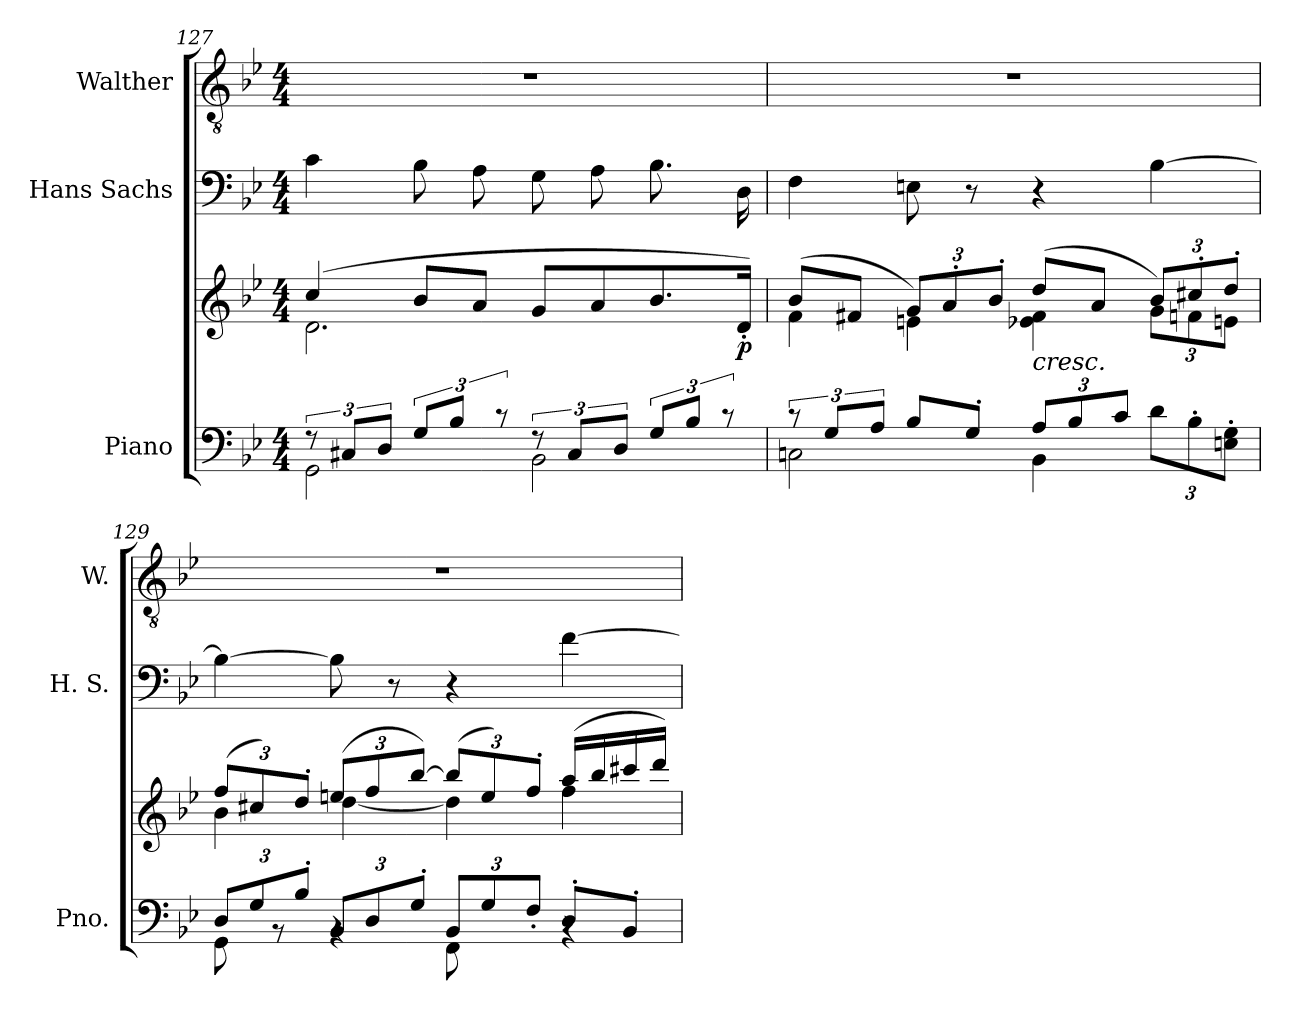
**kern	**kern	**dynam	**kern	**kern
*part3	*part3	*part3	*part2	*part1
*staff4	*staff3	*staff3/4	*staff2	*staff1
*I"Piano	*	*	*I"Hans Sachs	*I"Walther
*I'Pno.	*	*	*I'H. S.	*I'W.
*clefF4	*clefG2	*	*clefF4	*clefGv2
*k[b-e-]	*k[b-e-]	*	*k[b-e-]	*k[b-e-]
*M4/4	*M4/4	*	*M4/4	*M4/4
=127	=127	=127	=127	=127
*^	*^	*	*	*
12r	2GG\	(>4cc/	2.d\	.	4c\	1r
12C#X/L	.	.	.	.	.	.
12D/J	.	.	.	.	.	.
12G/L	.	8b-/L	.	.	8B-\	.
12B-/J	.	.	.	.	.	.
.	.	8a/J	.	.	8A\	.
12r	.	.	.	.	.	.
12r	2BB-\	8g/L	.	.	8G\	.
12C#/L	.	.	.	.	.	.
.	.	8a/	.	.	8A\	.
12D/J	.	.	.	.	.	.
12G/L	.	8.b-/	4ryy	.	8.B-\	.
12B-/J	.	.	.	.	.	.
12r	.	.	.	.	.	.
!	!	!	!	!LO:DY:b	!	!
.	.	16d'/Jk)	.	p	16D\	.
!!LO:PB:g=z
=128	=128	=128	=128	=128	=128	=128
12r	2Cn\	(>8b-/L	4f\	.	4F\	1r
12G/L	.	.	.	.	.	.
.	.	8f#X/J	.	.	.	.
12A/J	.	.	.	.	.	.
*	*	*Xbrackettup	*	*	*	*
8B-/L	.	12g/L)	4en\	.	8En\	.
.	.	12a'/	.	.	.	.
8G'/J	.	.	.	.	8r	.
.	.	12b-'/J	.	.	.	.
*Xbrackettup	*	*	*	*	*	*
!	!	!LO:TX:b:i:t=cresc.	!	!	!	!
12A/L	4BB-\	(>8dd/L	4e-X\ 4f#\	.	4r	.
12B-/	.	.	.	.	.	.
.	.	8a/J	.	.	.	.
12c/J	.	.	.	.	.	.
12d\L	4ryy	12b-/L)	12g\L	.	[4B-\	.
12B-'\	.	12cc#X'/	12fn\	.	.	.
12En\' 12G\'J	.	12dd'/J	12en\J	.	.	.
=129	=129	=129	=129	=129	=129	=129
12D/L	8GG\	(>12ff/L	4b-\	.	4B-\_	1r
12G/	.	12cc#X/)	.	.	.	.
.	8rBB	.	.	.	.	.
12B-'/J	.	12dd'/J	.	.	.	.
12BB-/L	4rBB	(>12een/L	[4dd\	.	8B-\]	.
12D/	.	12ff/	.	.	.	.
.	.	.	.	.	8r	.
12G'/J	.	[12bb-/J)	.	.	.	.
12BB-/L	8FF\	(>12bb-/L]	4dd\]	.	4r	.
12G/	.	12ee/)	.	.	.	.
.	8ryy	.	.	.	.	.
12F'/J	.	12ff'/J	.	.	.	.
8D'/L	4rBB	(>16aa/LL	4ff\	.	[4f\	.
.	.	16bb-/	.	.	.	.
8BB-'/J	.	16ccc#X/	.	.	.	.
.	.	16ddd/JJ)	.	.	.	.
*v	*v	*	*	*	*	*
*	*v	*v	*	*	*
=	=	=	=	=
*-	*-	*-	*-	*-
